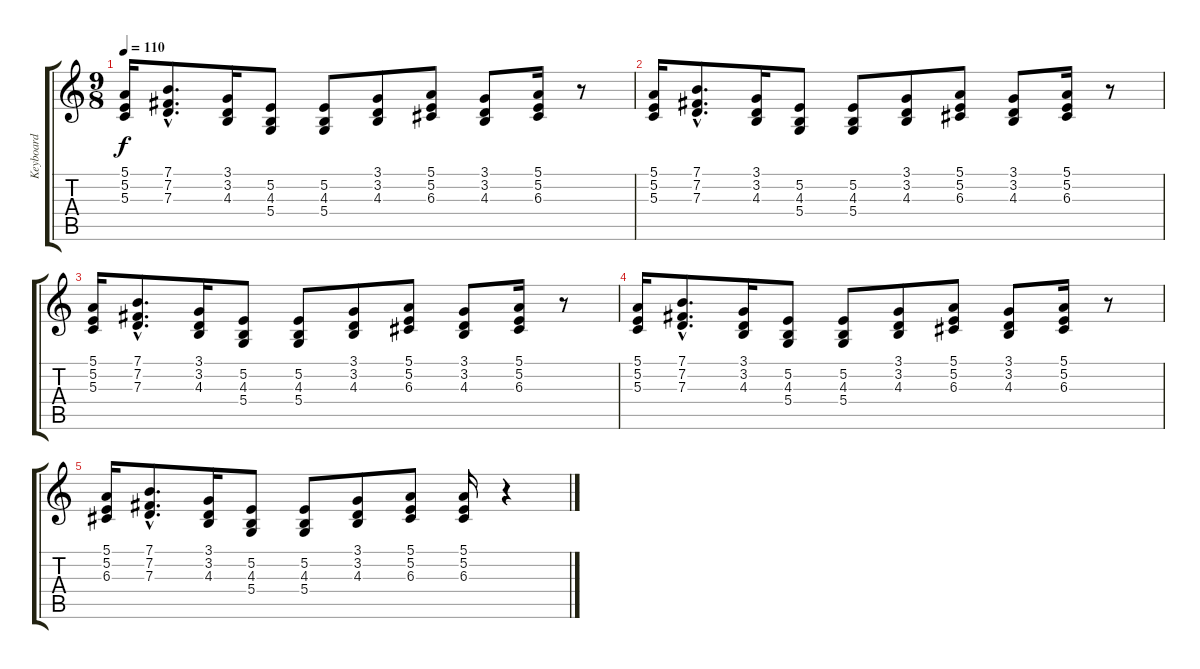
\track ("Keyboard" "Keyboard") {instrument accordion}
\staff {score tabs}
\tuning (E4 B3 G3 D3 A2 E2) {hide}
\ts (9 8)
\tempo 110
\clef g2
\ks c
(5.1 5.2 5.3).16{dy f} (7.1{hac} 7.2{hac} 7.3{hac}).8{d} (3.1 3.2 4.3).16 (5.2 4.3 5.4).8 (5.2 4.3 5.4).8 (3.1 3.2 4.3).8 (5.1 5.2 6.3).8 (3.1 3.2 4.3).8 (5.1 5.2 6.3).16 r.8 |
(5.1 5.2 5.3).16 (7.1{hac} 7.2{hac} 7.3{hac}).8{d} (3.1 3.2 4.3).16 (5.2 4.3 5.4).8 (5.2 4.3 5.4).8 (3.1 3.2 4.3).8 (5.1 5.2 6.3).8 (3.1 3.2 4.3).8 (5.1 5.2 6.3).16 r.8 |
(5.1 5.2 5.3).16 (7.1{hac} 7.2{hac} 7.3{hac}).8{d} (3.1 3.2 4.3).16 (5.2 4.3 5.4).8 (5.2 4.3 5.4).8 (3.1 3.2 4.3).8 (5.1 5.2 6.3).8 (3.1 3.2 4.3).8 (5.1 5.2 6.3).16 r.8 |
(5.1 5.2 5.3).16 (7.1{hac} 7.2{hac} 7.3{hac}).8{d} (3.1 3.2 4.3).16 (5.2 4.3 5.4).8 (5.2 4.3 5.4).8 (3.1 3.2 4.3).8 (5.1 5.2 6.3).8 (3.1 3.2 4.3).8 (5.1 5.2 6.3).16 r.8 |
(5.1 5.2 6.3).16 (7.1{hac} 7.2{hac} 7.3{hac}).8{d} (3.1 3.2 4.3).16 (5.2 4.3 5.4).8 (5.2 4.3 5.4).8 (3.1 3.2 4.3).8 (5.1 5.2 6.3).8 (5.1 5.2 6.3).16 r.4
